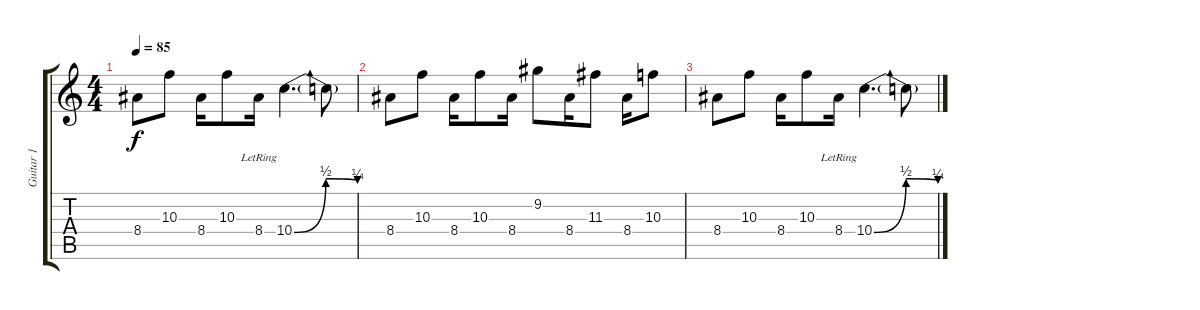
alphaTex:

\track ("Guitar 1" "Guitar 1") {instrument electricguitarjazz}
\staff {score tabs}
\tuning (E4 B3 G3 D3 A2 E2) {hide}
\ts (4 4)
\tempo 85
\clef g2
\ks c
8.4.8{dy f} 10.3.8 8.4.16 10.3.8 8.4{lr}.16 10.4{be (bendrelease 0 0 45 2 45 2 60 1)}.4{d instrument distortionguitar} 10.4{t}.8 |
8.4.8 10.3.8 8.4.16 10.3.8 8.4.16 9.2.8 8.4.16 11.3.8 8.4.16 10.3.8 |
8.4.8 10.3.8 8.4.16 10.3.8 8.4{lr}.16 10.4{be (bendrelease 0 0 45 2 45 2 60 1)}.4{d instrument distortionguitar} 10.4{t}.8
